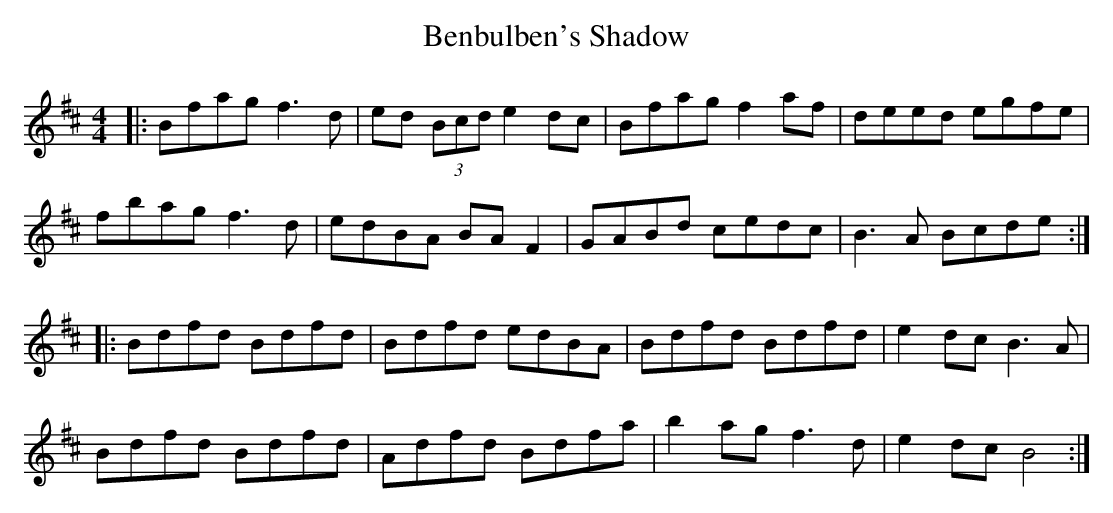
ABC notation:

X:1
T: Benbulben's Shadow
M: 4/4
L: 1/8
K: Bmin
|:Bfag f3d|ed (3Bcd e2dc|Bfag f2af|deed egfe|
fbag f3d|edBA BAF2|GABd cedc|B3A Bcde:|
|:Bdfd Bdfd|Bdfd edBA|Bdfd Bdfd|e2dc B3A|
Bdfd Bdfd|Adfd Bdfa|b2ag f3d|e2 dc B4:|
